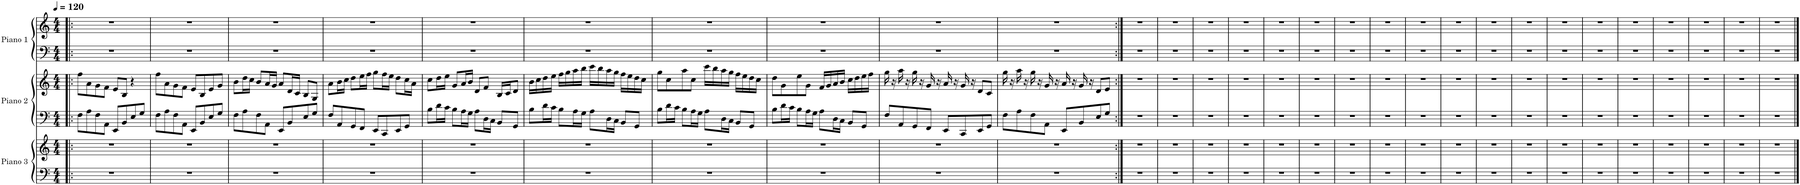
**kern	**kern	**kern	**kern	**kern	**kern
*part3	*part3	*part2	*part2	*part1	*part1
*staff6	*staff5	*staff4	*staff3	*staff2	*staff1
*I"Piano 3	*	*I"Piano 2	*	*I"Piano 1	*
*I'Pno. 3	*	*I'Pno. 2	*	*I'Pno. 1	*
*clefF4	*clefG2	*clefF4	*clefG2	*clefF4	*clefG2
*k[]	*k[]	*k[]	*k[]	*k[]	*k[]
*M4/4	*M4/4	*M4/4	*M4/4	*M4/4	*M4/4
*MM120	*MM120	*MM120	*MM120	*MM120	*MM120
=1!|:	=1!|:	=1!|:	=1!|:	=1!|:	=1!|:
1r	1r	8F\L	8ff\L	1r	1r
.	.	8A\	8a\	.	.
.	.	8F\	8g\	.	.
.	.	8AA\J	8f\J	.	.
.	.	8EE/L	8e/L	.	.
.	.	8BB/	8B/J	.	.
.	.	8E/	4r	.	.
.	.	8G/J	.	.	.
=2	=2	=2	=2	=2	=2
1r	1r	8F\L	8ff\L	1r	1r
.	.	8A\	8a\	.	.
.	.	8F\	8g\	.	.
.	.	8AA\J	8f\J	.	.
.	.	8EE/L	8e/L	.	.
.	.	8BB/	8B/	.	.
.	.	8E/	8e/	.	.
.	.	8G/J	8g/J	.	.
=3	=3	=3	=3	=3	=3
1r	1r	8F\L	8b\L	1r	1r
.	.	8A\	16dd\L	.	.
.	.	.	16cc\JJ	.	.
.	.	8F\	8b/L	.	.
.	.	8AA\J	16a/L	.	.
.	.	.	16g/JJ	.	.
.	.	8EE/L	8a/L	.	.
.	.	8BB/	16d/L	.	.
.	.	.	16c/JJ	.	.
.	.	8E/	8B/L	.	.
.	.	8G/J	8G/J	.	.
=4	=4	=4	=4	=4	=4
1r	1r	8F/L	8a\L	1r	1r
.	.	8AA/	16b\L	.	.
.	.	.	16cc\JJ	.	.
.	.	8GG/	8dd\L	.	.
.	.	8FF/J	16ee\L	.	.
.	.	.	16ff\JJ	.	.
.	.	8EE/L	8gg\L	.	.
.	.	8CC/	16ff\L	.	.
.	.	.	16ee\JJ	.	.
.	.	8EE/	8dd\L	.	.
.	.	8GG/J	16cc\L	.	.
.	.	.	16a\JJ	.	.
=5	=5	=5	=5	=5	=5
1r	1r	8B\L	8cc\L	1r	1r
.	.	16d\L	16dd\L	.	.
.	.	16c\JJ	16ee\JJ	.	.
.	.	8B\L	8g/L	.	.
.	.	16A\L	16a/L	.	.
.	.	16G\JJ	16b/JJ	.	.
.	.	8A\L	8d/L	.	.
.	.	16D\L	8f/J	.	.
.	.	16C\JJ	.	.	.
.	.	8BB/L	16B/LL	.	.
.	.	.	16c/J	.	.
.	.	8GG/J	8d/J	.	.
=6	=6	=6	=6	=6	=6
1r	1r	8B\L	16b\LL	1r	1r
.	.	.	16cc\	.	.
.	.	16d\L	16dd\	.	.
.	.	16c\JJ	16ee\JJ	.	.
.	.	8B\L	16ff\LL	.	.
.	.	.	16gg\	.	.
.	.	16A\L	16aa\	.	.
.	.	16G\JJ	16bb\JJ	.	.
.	.	8A\L	16ccc\LL	.	.
.	.	.	16bb\	.	.
.	.	16D\L	16aa\	.	.
.	.	16C\JJ	16gg\JJ	.	.
.	.	8BB/L	16ff\LL	.	.
.	.	.	16ee\	.	.
.	.	8GG/J	16dd\	.	.
.	.	.	16cc\JJ	.	.
=7	=7	=7	=7	=7	=7
1r	1r	8B\L	8gg\L	1r	1r
.	.	16d\L	8cc\	.	.
.	.	16c\JJ	.	.	.
.	.	8B\L	8aa\	.	.
.	.	16A\L	8cc\J	.	.
.	.	16G\JJ	.	.	.
.	.	8A\L	16ccc\LL	.	.
.	.	.	16bb\	.	.
.	.	16D\L	16aa\	.	.
.	.	16C\JJ	16gg\JJ	.	.
.	.	8BB/L	16ff\LL	.	.
.	.	.	16ee\	.	.
.	.	8GG/J	16dd\	.	.
.	.	.	16cc\JJ	.	.
=8	=8	=8	=8	=8	=8
1r	1r	8B\L	8dd\L	1r	1r
.	.	16d\L	8g\	.	.
.	.	16c\JJ	.	.	.
.	.	8B\L	8ee\	.	.
.	.	16A\L	8g\J	.	.
.	.	16G\JJ	.	.	.
.	.	8A\L	16f/LL	.	.
.	.	.	16g/	.	.
.	.	16D\L	16a/	.	.
.	.	16C\JJ	16b/JJ	.	.
.	.	8BB/L	16cc\LL	.	.
.	.	.	16dd\	.	.
.	.	8GG/J	16ee\	.	.
.	.	.	16ff\JJ	.	.
=9	=9	=9	=9	=9	=9
1r	1r	8F/L	16gg\	1r	1r
.	.	.	16r	.	.
.	.	8AA/	16aa\	.	.
.	.	.	16r	.	.
.	.	8GG/	16gg\	.	.
.	.	.	16r	.	.
.	.	8FF/J	16g/	.	.
.	.	.	16r	.	.
.	.	8EE/L	16a/	.	.
.	.	.	16r	.	.
.	.	8CC/	16g/	.	.
.	.	.	16r	.	.
.	.	8EE/	8d/L	.	.
.	.	8GG/J	8c/J	.	.
=10	=10	=10	=10	=10	=10
1r	1r	8F\L	16gg\	1r	1r
.	.	.	16r	.	.
.	.	8A\	16aa\	.	.
.	.	.	16r	.	.
.	.	8F\	16gg\	.	.
.	.	.	16r	.	.
.	.	8AA\J	16g/	.	.
.	.	.	16r	.	.
.	.	8EE/L	16a/	.	.
.	.	.	16r	.	.
.	.	8BB/	16g/	.	.
.	.	.	16r	.	.
.	.	8E/	8d/L	.	.
.	.	8G/J	8e/J	.	.
=11:|!	=11:|!	=11:|!	=11:|!	=11:|!	=11:|!
1r	1r	1r	1r	1r	1r
=12	=12	=12	=12	=12	=12
1r	1r	1r	1r	1r	1r
=13	=13	=13	=13	=13	=13
1r	1r	1r	1r	1r	1r
=14	=14	=14	=14	=14	=14
1r	1r	1r	1r	1r	1r
=15	=15	=15	=15	=15	=15
1r	1r	1r	1r	1r	1r
=16	=16	=16	=16	=16	=16
1r	1r	1r	1r	1r	1r
=17	=17	=17	=17	=17	=17
1r	1r	1r	1r	1r	1r
=18	=18	=18	=18	=18	=18
1r	1r	1r	1r	1r	1r
=19	=19	=19	=19	=19	=19
1r	1r	1r	1r	1r	1r
=20	=20	=20	=20	=20	=20
1r	1r	1r	1r	1r	1r
=21	=21	=21	=21	=21	=21
1r	1r	1r	1r	1r	1r
=22	=22	=22	=22	=22	=22
1r	1r	1r	1r	1r	1r
=23	=23	=23	=23	=23	=23
1r	1r	1r	1r	1r	1r
=24	=24	=24	=24	=24	=24
1r	1r	1r	1r	1r	1r
=25	=25	=25	=25	=25	=25
1r	1r	1r	1r	1r	1r
=26	=26	=26	=26	=26	=26
1r	1r	1r	1r	1r	1r
=27	=27	=27	=27	=27	=27
1r	1r	1r	1r	1r	1r
=28	=28	=28	=28	=28	=28
1r	1r	1r	1r	1r	1r
=29	=29	=29	=29	=29	=29
1r	1r	1r	1r	1r	1r
==	==	==	==	==	==
*-	*-	*-	*-	*-	*-
